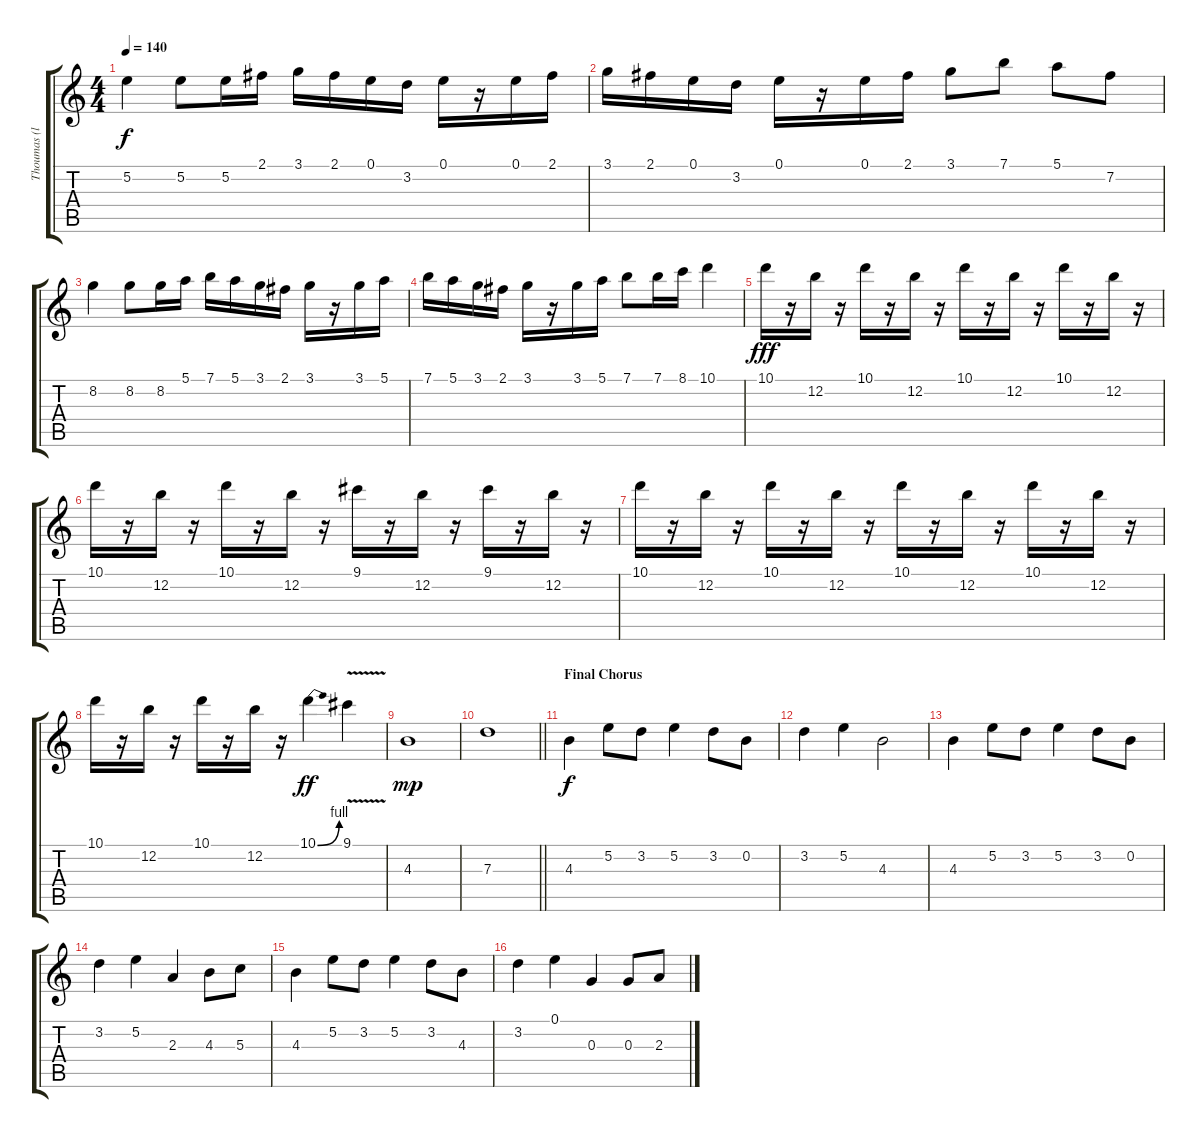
\track ("Thoumas (leads)" "Thoumas (l") {instrument brightacousticpiano}
\staff {score tabs}
\tuning (E5 B4 G4 D4 A3 E3) {hide}
\ts (4 4)
\tempo 140
\clef g2
\ks aminor
5.2.4{dy f} 5.2.8 5.2.16 2.1.16 3.1.16 2.1.16 0.1.16 3.2.16 0.1.16 r.16 0.1.16 2.1.16 |
3.1.16 2.1.16 0.1.16 3.2.16 0.1.16 r.16 0.1.16 2.1.16 3.1.8 7.1.8 5.1.8 7.2.8 |
8.2.4 8.2.8 8.2.16 5.1.16 7.1.16 5.1.16 3.1.16 2.1.16 3.1.16 r.16 3.1.16 5.1.16 |
7.1.16 5.1.16 3.1.16 2.1.16 3.1.16 r.16 3.1.16 5.1.16 7.1.8 7.1.16 8.1.16 10.1.4 |
10.1.16{dy fff} r.16 12.2.16 r.16 10.1.16 r.16 12.2.16 r.16 10.1.16 r.16 12.2.16 r.16 10.1.16 r.16 12.2.16 r.16 |
10.1.16 r.16 12.2.16 r.16 10.1.16 r.16 12.2.16 r.16 9.1.16 r.16 12.2.16 r.16 9.1.16 r.16 12.2.16 r.16 |
10.1.16 r.16 12.2.16 r.16 10.1.16 r.16 12.2.16 r.16 10.1.16 r.16 12.2.16 r.16 10.1.16 r.16 12.2.16 r.16 |
10.1.16 r.16 12.2.16 r.16 10.1.16 r.16 12.2.16 r.16 10.1{be (bend 0 0 60 4)}.4{dy ff} 9.1{v}.4 |
4.3.1{dy mp} |
\barLineRight lightlight
7.3.1 |
\section ("" "Final Chorus")
4.3.4{dy f} 5.2.8 3.2.8 5.2.4 3.2.8 0.2.8 |
3.2.4 5.2.4 4.3.2 |
4.3.4 5.2.8 3.2.8 5.2.4 3.2.8 0.2.8 |
3.2.4 5.2.4 2.3.4 4.3.8 5.3.8 |
4.3.4 5.2.8 3.2.8 5.2.4 3.2.8 4.3.8 |
3.2.4 0.1.4 0.3.4 0.3.8 2.3.8
